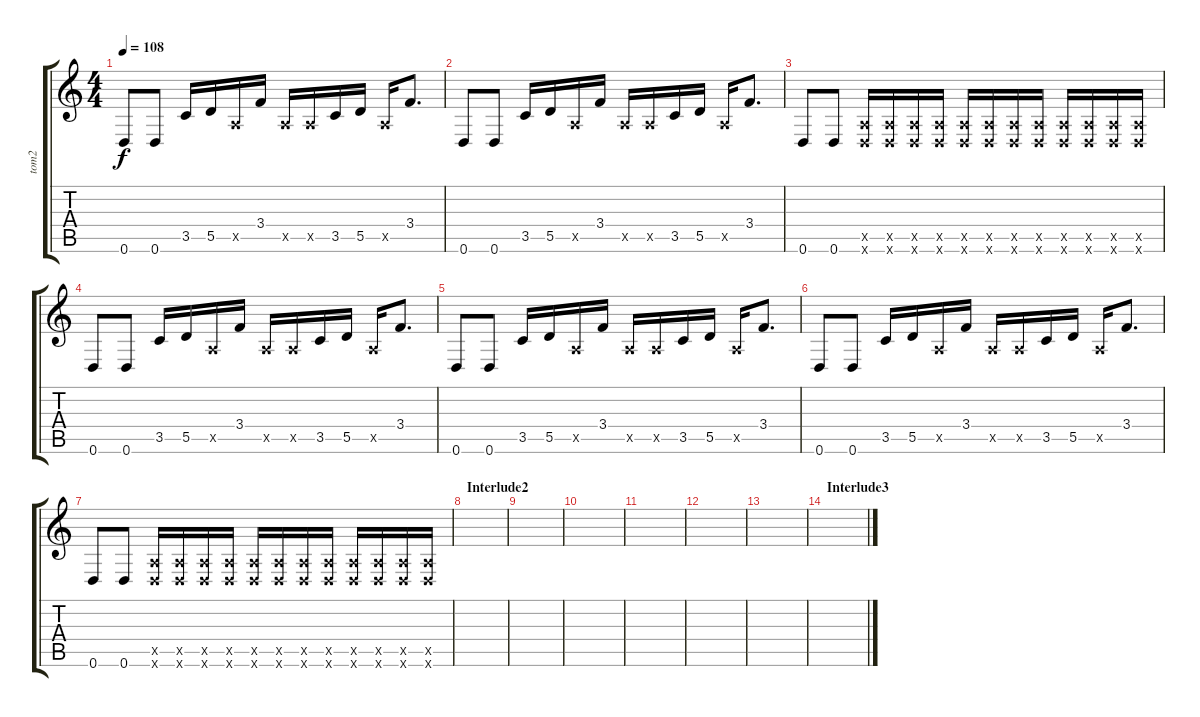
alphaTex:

\track ("tom2" "tom2") {instrument distortionguitar}
\staff {score tabs}
\tuning (E4 B3 G3 D3 A2 D2) {hide}
\ts (4 4)
\tempo 108
\clef g2
\ks c
0.6.8{dy f} 0.6.8 3.5.16 5.5.16 0.5{x}.16 3.4.16 0.5{x}.16 0.5{x}.16 3.5.16 5.5.16 0.5{x}.16 3.4.8{d} |
0.6.8 0.6.8 3.5.16 5.5.16 0.5{x}.16 3.4.16 0.5{x}.16 0.5{x}.16 3.5.16 5.5.16 0.5{x}.16 3.4.8{d} |
0.6.8 0.6.8 (0.5{x} 0.6{x}).16 (0.5{x} 0.6{x}).16 (0.5{x} 0.6{x}).16 (0.5{x} 0.6{x}).16 (0.5{x} 0.6{x}).16 (0.5{x} 0.6{x}).16 (0.5{x} 0.6{x}).16 (0.5{x} 0.6{x}).16 (0.5{x} 0.6{x}).16 (0.5{x} 0.6{x}).16 (0.5{x} 0.6{x}).16 (0.5{x} 0.6{x}).16 |
0.6.8 0.6.8 3.5.16 5.5.16 0.5{x}.16 3.4.16 0.5{x}.16 0.5{x}.16 3.5.16 5.5.16 0.5{x}.16 3.4.8{d} |
0.6.8 0.6.8 3.5.16 5.5.16 0.5{x}.16 3.4.16 0.5{x}.16 0.5{x}.16 3.5.16 5.5.16 0.5{x}.16 3.4.8{d} |
0.6.8 0.6.8 3.5.16 5.5.16 0.5{x}.16 3.4.16 0.5{x}.16 0.5{x}.16 3.5.16 5.5.16 0.5{x}.16 3.4.8{d} |
0.6.8 0.6.8 (0.5{x} 0.6{x}).16 (0.5{x} 0.6{x}).16 (0.5{x} 0.6{x}).16 (0.5{x} 0.6{x}).16 (0.5{x} 0.6{x}).16 (0.5{x} 0.6{x}).16 (0.5{x} 0.6{x}).16 (0.5{x} 0.6{x}).16 (0.5{x} 0.6{x}).16 (0.5{x} 0.6{x}).16 (0.5{x} 0.6{x}).16 (0.5{x} 0.6{x}).16 |
\section ("" "Interlude2")
|
|
|
|
|
|
\section ("" "Interlude3")
